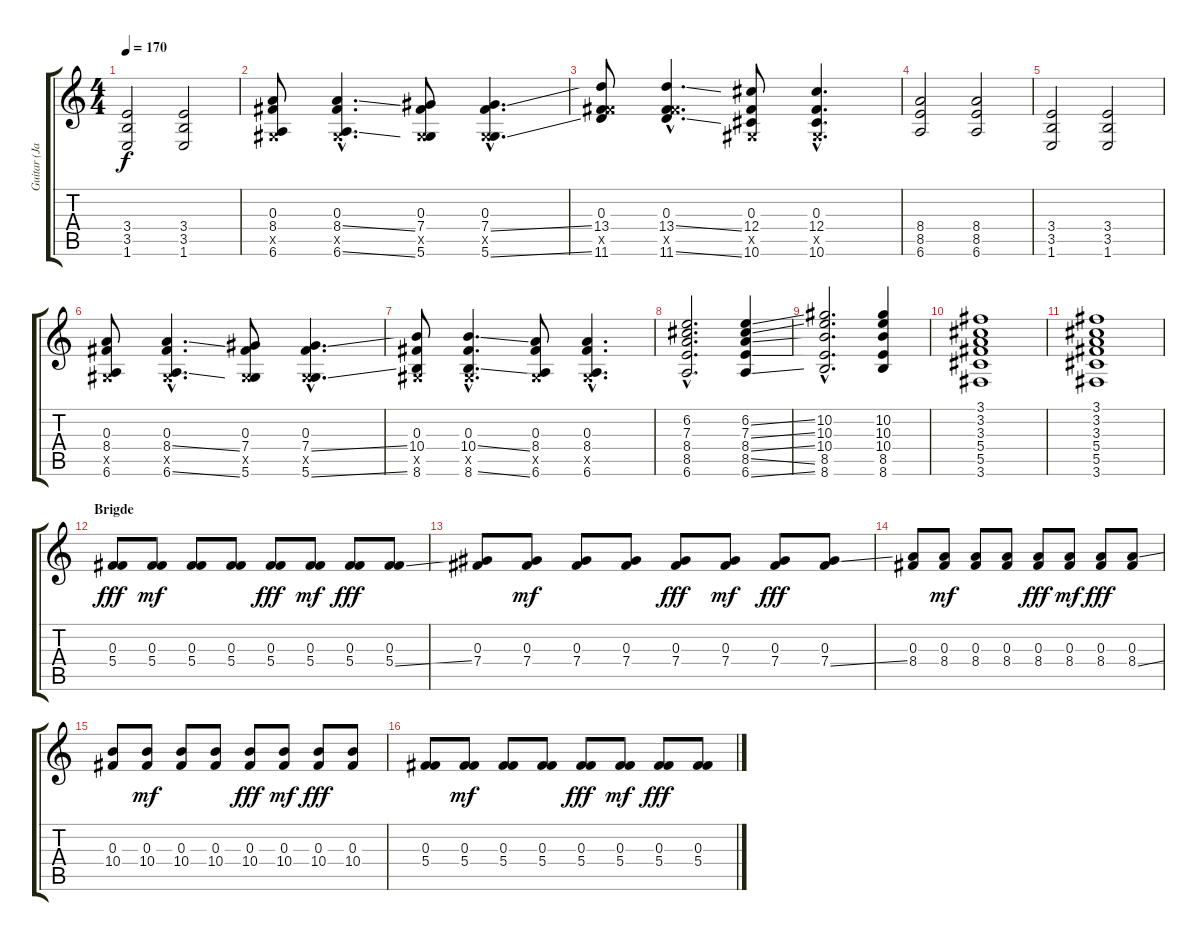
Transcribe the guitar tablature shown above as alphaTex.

\track ("Guitar (Jade)" "Guitar (Ja") {instrument overdrivenguitar}
\staff {score tabs}
\tuning (Eb4 Bb3 Gb3 Db3 Ab2 Eb2) {hide}
\ts (4 4)
\tempo 170
\clef g2
\ks c
(3.4 3.5 1.6).2{dy f} (3.4 3.5 1.6).2 |
(0.3 8.4 0.5{x} 6.6).8 (0.3{hac} 8.4{ss hac} 0.5{hac x} 6.6{ss hac}).4{d} (0.3 7.4 0.5{x} 5.6).8 (0.3{hac} 7.4{ss hac} 0.5{hac x} 5.6{ss hac}).4{d} |
(0.3 13.4 10.5{x} 11.6).8 (0.3{hac} 13.4{ss hac} 10.5{hac x} 11.6{ss hac}).4{d} (0.3 12.4 0.5{x} 10.6).8 (0.3{hac} 12.4{hac} 0.5{hac x} 10.6{hac}).4{d} |
(8.4 8.5 6.6).2 (8.4 8.5 6.6).2 |
(3.4 3.5 1.6).2 (3.4 3.5 1.6).2 |
(0.3 8.4 0.5{x} 6.6).8 (0.3{hac} 8.4{ss hac} 0.5{hac x} 6.6{ss hac}).4{d} (0.3 7.4 0.5{x} 5.6).8 (0.3{hac} 7.4{ss hac} 0.5{hac x} 5.6{ss hac}).4{d} |
(0.3 10.4 0.5{x} 8.6).8 (0.3{hac} 10.4{ss hac} 0.5{hac x} 8.6{ss hac}).4{d} (0.3 8.4 0.5{x} 6.6).8 (0.3{hac} 8.4{hac} 0.5{hac x} 6.6{hac}).4{d} |
(6.2{hac} 7.3{hac} 8.4{hac} 8.5{hac} 6.6{hac}).2{d} (6.2{ss} 7.3{ss} 8.4{ss} 8.5{ss} 6.6{ss}).4 |
(10.2{hac} 10.3{hac} 10.4{hac} 8.5{hac} 8.6{hac}).2{d} (10.2 10.3 10.4 8.5 8.6).4 |
(3.1 3.2 3.3 5.4 5.5 3.6).1 |
(3.1 3.2 3.3 5.4 5.5 3.6).1 |
\section ("" "Brigde")
(0.3 5.4).8{dy fff instrument electricguitarmuted} (0.3 5.4).8{dy mf} (0.3 5.4).8 (0.3 5.4).8 (0.3 5.4).8{dy fff} (0.3 5.4).8{dy mf} (0.3 5.4).8{dy fff} (0.3 5.4{ss}).8 |
(0.3 7.4).8 (0.3 7.4).8{dy mf} (0.3 7.4).8 (0.3 7.4).8 (0.3 7.4).8{dy fff} (0.3 7.4).8{dy mf} (0.3 7.4).8{dy fff} (0.3 7.4{ss}).8 |
(0.3 8.4).8 (0.3 8.4).8{dy mf} (0.3 8.4).8 (0.3 8.4).8 (0.3 8.4).8{dy fff} (0.3 8.4).8{dy mf} (0.3 8.4).8{dy fff} (0.3 8.4{ss}).8 |
(0.3 10.4).8 (0.3 10.4).8{dy mf} (0.3 10.4).8 (0.3 10.4).8 (0.3 10.4).8{dy fff} (0.3 10.4).8{dy mf} (0.3 10.4).8{dy fff} (0.3 10.4).8 |
(0.3 5.4).8{instrument electricguitarmuted} (0.3 5.4).8{dy mf} (0.3 5.4).8 (0.3 5.4).8 (0.3 5.4).8{dy fff} (0.3 5.4).8{dy mf} (0.3 5.4).8{dy fff} (0.3 5.4{ss}).8
